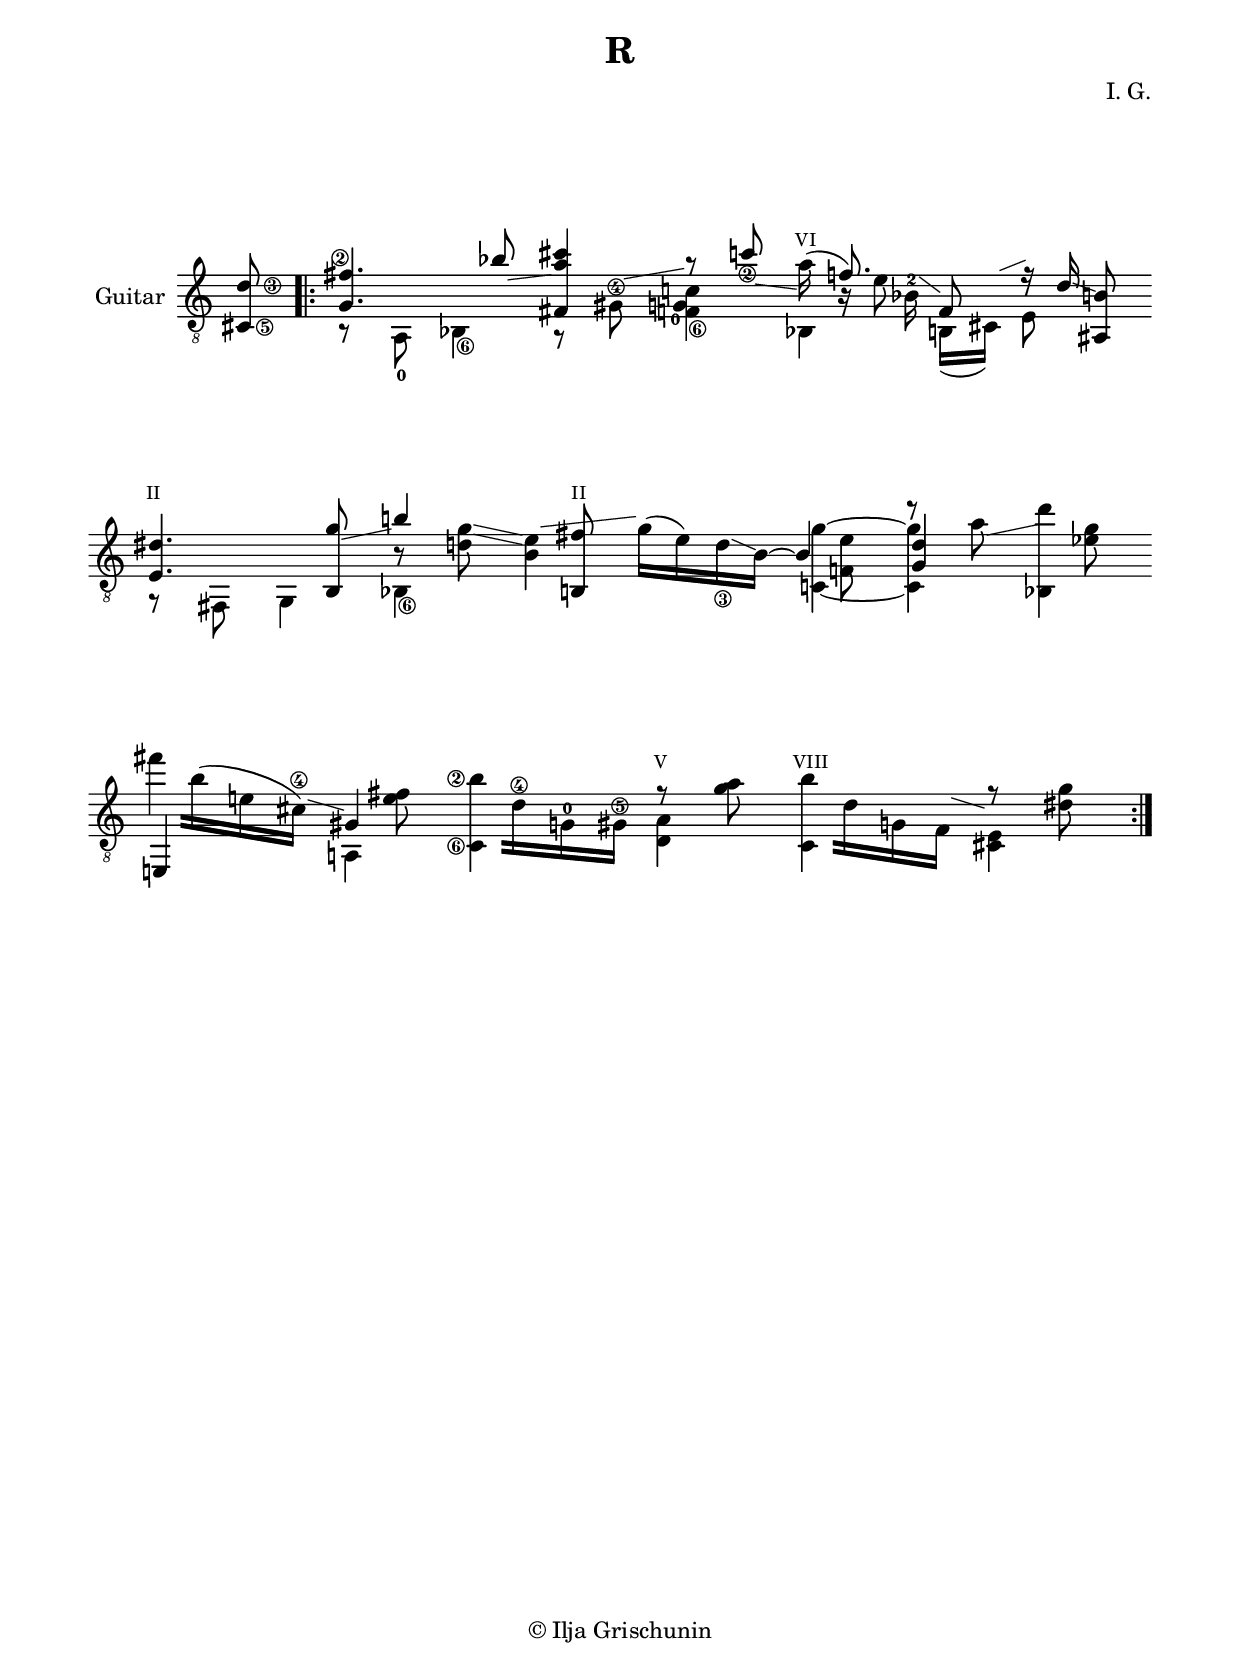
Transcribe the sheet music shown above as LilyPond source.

\version "2.19.15"

\language "deutsch"

\header {
  title = "R"
  composer = "I. G."
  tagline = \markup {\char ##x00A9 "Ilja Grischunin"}
}

\paper {
  #(set-paper-size "a4")
  top-markup-spacing.basic-distance = 8
  markup-system-spacing.basic-distance = 25
  top-system-spacing.basic-distance = 20
  system-system-spacing.basic-distance = 25
  score-system-spacing.basic-distance = 28
  last-bottom-spacing.basic-distance = 20
  
  left-margin = 15
  right-margin = 15
}

\layout {
  \context {
    \Voice
    \override Glissando.thickness = #1.5
    \override Glissando.gap = #0.1
  }
  \context {
    \Score
    \remove "Bar_number_engraver"
  }
}

\include "noteHeads.ly"

classicalGuitar = \relative c {
  \time 2/4
  \override Staff.TimeSignature.stencil = ##f
  \override Fingering.staff-padding = #'()
  \override StringNumber.staff-padding = #'()
  \cadenzaOn
  \set stringNumberOrientations = #'(right)
  <cis\5 d'\3>8
  \bar ".|:"\noBreak
  <<
    {
      \override StringNumber.staff-padding = #'()
      \once \override StringNumber.extra-offset = #'(-.6 . -2.3)
      <g' fis'\2>4. b'8-\markup {
        \postscript #"1.5 -1 moveto 4.2 0.5 rlineto stroke"
      }
      <fis, a' cis>4 r8 c''_\2-\markup {
        \postscript #"1.4 -1.4 moveto 4 -0.5 rlineto stroke"
      }
    }
    \\
    {
      \override Fingering.staff-padding = #'()
      \override StringNumber.staff-padding = #'()
      r8 a,,-0
      \once \override StringNumber.extra-offset = #'(.6 . 2.5)
      b4_\6
      r8 gis'\4-\markup {
        \postscript #"1.4 4.2 moveto 5.8 1 rlineto stroke"
      }
      \once \override Fingering.extra-offset = #'(-.4 . .4)
      \once \override StringNumber.extra-offset = #'(.5 . 2.5)
      \displaceHeads #'(1 -1 0)
      <f_\6 g_0 c!>4
    }
  >>
  \time 5/8
  <<
    {
      \override TextScript.font-size = -2
      \once \override TextScript.extra-offset = #'(-.3 . 0)
      \stemDown a'16-"VI"(\noBeam \stemUp f8.)
    }
    \\
    {
      s16 b,\rest e8\noBeam
    }
    \\
    {
      \override Fingering.staff-padding = #'()
      \voiceTwo
      s8. b16^2-\markup {
        \postscript #"1.4 4.4 moveto 2 -1.5 rlineto stroke"
      }
    }
    \\
    {
      \voiceTwo
      b,!4
    }
  >>
  <<
    {
      f'8\noBeam r16 d'-\markup {
        \postscript #"1.5 -1.3 moveto 2.2 -0.8 rlineto stroke"
      }
    }
    \\
    {
      h,16([ cis!)]-\markup {
        \postscript #"1.5 5 moveto 2.5 1 rlineto stroke"
      } e8
    }
  >>
  <ais, h'>8
  \time 2/4
  \bar ""
  \break
  <<
    {
      \override TextScript.font-size = -2
      \once \override TextScript.extra-offset = #'(-.3 . 1)
      <e' dis'>4.-"II" <h g''>8-\markup {
        \postscript #"1.5 -1 moveto 4.8 1 rlineto stroke"
      }
    }
    \\
    {
      r8 fis g4
    }
  >>
  <<
    {
      h''!4 s8 <h,, fis''>-"II"
    }
    \\
    {
      h'8\rest <d g>-\markup {
        \postscript #"1.5 5.5 moveto 4.7 -1 rlineto stroke"
      }-\markup {
        \postscript #"1.5 4.6 moveto 4.7 -1 rlineto stroke"
      }
      <h e>4-\markup {
        \postscript #"1.5 5.3 moveto 9.2 1 rlineto stroke"
      }
    }
    \\
    {
      \voiceTwo
      \once \override StringNumber.extra-offset = #'(.6 . 2.5)
      b,4_\6 s
    }
  >>
  <<
    {
      \stemDown
      g''16[( e) d_\3-\markup {
        \postscript #"1.5 -1 moveto 2.3 -1 rlineto stroke"
      } h]~
      \stemUp
      h4
      \stemDown
      \once \override Rest.extra-offset = #'(0 . -1.5)
      r8 a'-\markup {
        \postscript #"1.5 -0.6 moveto 4.8 1 rlineto stroke"
      } <b,, d''>4
    }
    \\
    {
      s4 s8 <f'! e'>
      \stemUp
      <g d'>4 s
    }
    \\
    {
      \voiceTwo
      s4
      \once \override NoteColumn.force-hshift = #1.3
      <c,~ g''^~>
      q s8 <es' g>
    }
  >>
  \bar ""
  \break
  <<
    {
      \stemDown
      fis'4 s8 <e, fis!>
    }
    \\
    {
      \hideNotes
      r16
      \unHideNotes
      \set stemLeftBeamCount = #2
      h'^([ e, cis\4)]-\markup {
        \postscript #"1.5 4 moveto 3.5 -1 rlineto stroke"
      }
      \stemUp
      gis4
    }
    \\
    {
      \voiceTwo
      \stemUp
      e,!4
      \stemDown
      a
    }
  >>
  <<
    {
      \stemDown
      \set stringNumberOrientations = #'(left)
      <c\6 h''\2>4 r8 <g'' a>
    }
    \\
    {
      \override Fingering.staff-padding = #'()
      \override StringNumber.staff-padding = #'()
      \hideNotes
      r16
      \unHideNotes
      \set stemLeftBeamCount = #2
      d[\4 g,^0 gis]\5
      \override TextScript.font-size = -2
      \once \override TextScript.extra-offset = #'(-.3 . 1.3)
      <d a'>4^"V"
    }
  >>
  <<
    {
      \stemDown
      \once \override TextScript.extra-offset = #'(-.8 . 0)
      <c h''>4-"VIII" r8 <dis' g>
    }
    \\
    {
      \hideNotes
      r16
      \unHideNotes
      \set stemLeftBeamCount = #2
      d[ g, f]-\markup {
        \postscript #"1.5 4.2 moveto 3.2 -1 rlineto stroke"
      } <cis e>4
    }
  >>
  \bar ":|."
}

%%%%%%%%%%%%%%%%%%%%%%%%%%%%%%%%%%%%%%
\score {
  \new Staff \with {
    instrumentName = "Guitar"
  }
  {
    \clef "treble_8" \classicalGuitar
  }
  \layout { }
}
